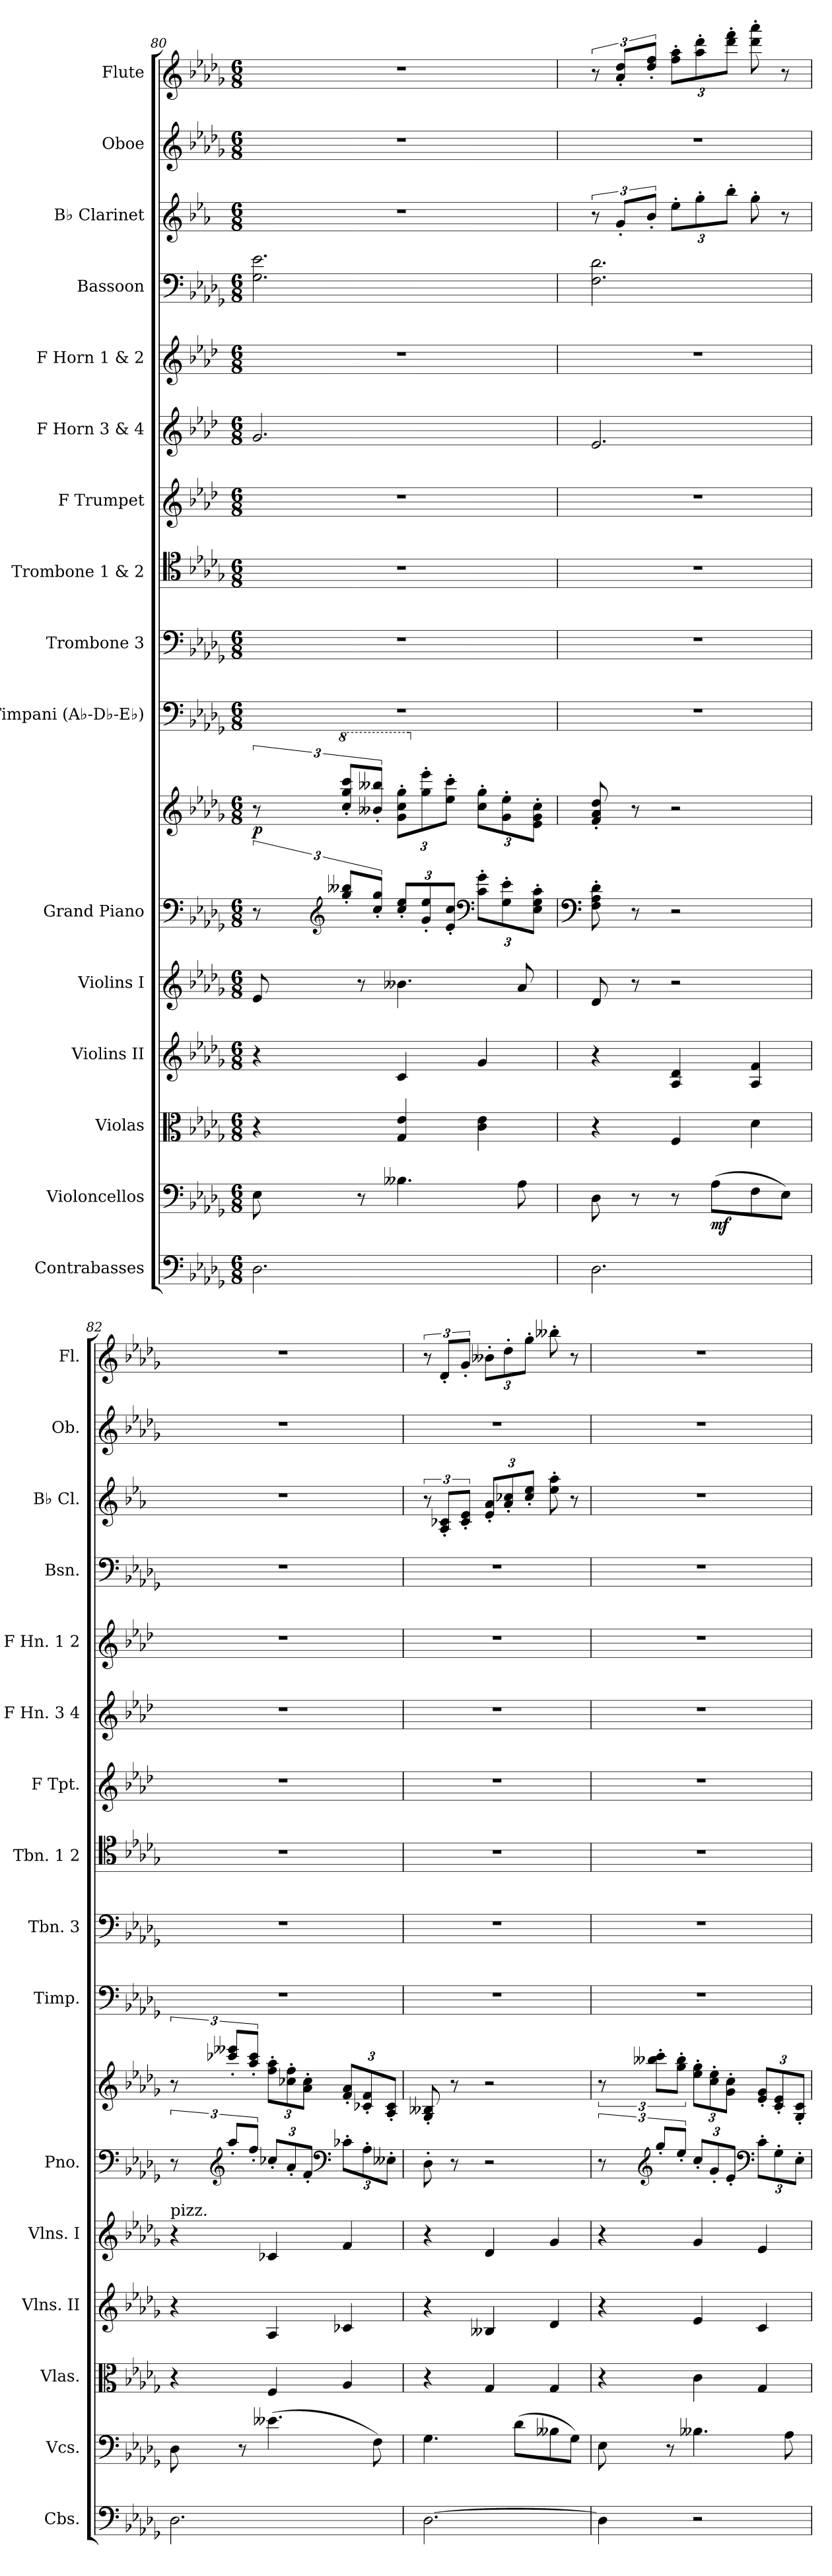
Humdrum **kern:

**kern	**kern	**dynam	**kern	**kern	**kern	**kern	**kern	**dynam	**kern	**kern	**kern	**kern	**kern	**kern	**kern	**kern	**kern	**kern
*part16	*part15	*part15	*part14	*part13	*part12	*part11	*part11	*part11	*part10	*part9	*part8	*part7	*part6	*part5	*part4	*part3	*part2	*part1
*staff17	*staff16	*staff16	*staff15	*staff14	*staff13	*staff12	*staff11	*staff11/12	*staff10	*staff9	*staff8	*staff7	*staff6	*staff5	*staff4	*staff3	*staff2	*staff1
*I"Contrabasses	*I"Violoncellos	*	*I"Violas	*I"Violins II	*I"Violins I	*I"Grand Piano	*	*	*I"Timpani (A♭-D♭-E♭)	*I"Trombone 3	*I"Trombone 1 &amp; 2	*I"F Trumpet	*I"F Horn 3 &amp; 4	*I"F Horn 1 &amp; 2	*I"Bassoon	*I"B♭ Clarinet	*I"Oboe	*I"Flute
*I'Cbs.	*I'Vcs.	*	*I'Vlas.	*I'Vlns. II	*I'Vlns. I	*I'Pno.	*	*	*I'Timp.	*I'Tbn. 3	*I'Tbn. 1 2	*I'F Tpt.	*I'F Hn. 3 4	*I'F Hn. 1 2	*I'Bsn.	*I'B♭ Cl.	*I'Ob.	*I'Fl.
*clefF4	*clefF4	*	*clefC3	*clefG2	*clefG2	*clefF4	*clefG2	*	*clefF4	*clefF4	*clefC4	*clefG2	*clefG2	*clefG2	*clefF4	*clefG2	*clefG2	*clefG2
*ITrd7c12	*	*	*	*	*	*	*	*	*	*	*	*ITrd-3c-5	*ITrd4c7	*ITrd4c7	*	*ITrd1c2	*	*
*k[b-e-a-d-g-]	*k[b-e-a-d-g-]	*	*k[b-e-a-d-g-]	*k[b-e-a-d-g-]	*k[b-e-a-d-g-]	*k[b-e-a-d-g-]	*k[b-e-a-d-g-]	*	*k[b-e-a-d-g-]	*k[b-e-a-d-g-]	*k[b-e-a-d-g-]	*k[b-e-a-d-g-]	*k[b-e-a-d-g-]	*k[b-e-a-d-g-]	*k[b-e-a-d-g-]	*k[b-e-a-d-g-]	*k[b-e-a-d-g-]	*k[b-e-a-d-g-]
*M6/8	*M6/8	*	*M6/8	*M6/8	*M6/8	*M6/8	*M6/8	*	*M6/8	*M6/8	*M6/8	*M6/8	*M6/8	*M6/8	*M6/8	*M6/8	*M6/8	*M6/8
=80	=80	=80	=80	=80	=80	=80	=80	=80	=80	=80	=80	=80	=80	=80	=80	=80	=80	=80
!	!	!	!	!	!	!	!	!LO:DY:b	!	!	!	!	!	!	!	!	!	!
2.DD-\	8E-\	.	4r	4r	8e-/	12r	12r	p	2.r	2.r	2.r	2.r	2.c/	2.r	2.G-\ 2.e-\	2.r	2.r	2.r
*	*	*	*	*	*	*clefG2	*	*	*	*	*	*	*	*	*	*	*	*
*	*	*	*	*	*	*	*8va	*	*	*	*	*	*	*	*	*	*	*
.	.	.	.	.	.	12gg-/' 12bb--X/'L	12ccc/' 12ggg-/' 12cccc/'L	.	.	.	.	.	.	.	.	.	.	.
.	8r	.	.	.	8r	.	.	.	.	.	.	.	.	.	.	.	.	.
.	.	.	.	.	.	12cc/' 12gg-/'J	12bb--X/' 12bbb--X/'J	.	.	.	.	.	.	.	.	.	.	.
*	*	*	*	*	*	*Xbrackettup	*Xbrackettup	*	*	*	*	*	*	*	*	*	*	*
.	4.B--X\	.	4G-/ 4e-/	4c/	4.b--X\	12cc/' 12ee-/'L	12gg-\' 12ccc\' 12ggg-\'L	.	.	.	.	.	.	.	.	.	.	.
*	*	*	*	*	*	*	*X8va	*	*	*	*	*	*	*	*	*	*	*
.	.	.	.	.	.	12g-/' 12ee-/'	12gg-\' 12eee-\'	.	.	.	.	.	.	.	.	.	.	.
.	.	.	.	.	.	12e-/' 12cc/'J	12ee-\' 12ccc\'J	.	.	.	.	.	.	.	.	.	.	.
*	*	*	*	*	*	*clefF4	*	*	*	*	*	*	*	*	*	*	*	*
.	.	.	4c\ 4e-\	4g-/	.	12c\' 12g-\'L	12cc\' 12gg-\'L	.	.	.	.	.	.	.	.	.	.	.
.	.	.	.	.	.	12G-\' 12e-\'	12g-\' 12ee-\'	.	.	.	.	.	.	.	.	.	.	.
.	8A-\	.	.	.	8a-/	.	.	.	.	.	.	.	.	.	.	.	.	.
.	.	.	.	.	.	12E-\' 12G-\' 12c\'J	12e-\' 12g-\' 12cc\'J	.	.	.	.	.	.	.	.	.	.	.
=81	=81	=81	=81	=81	=81	=81	=81	=81	=81	=81	=81	=81	=81	=81	=81	=81	=81	=81
*	*	*	*	*	*	*clefF4	*	*	*	*	*	*	*	*	*	*	*	*
2.DD-\	8D-\	.	4r	4r	8d-/	8F\' 8A-\' 8d-\'	8f/' 8a-/' 8dd-/'	.	2.r	2.r	2.r	2.r	2.A-/	2.r	2.F\ 2.d-\	12r	2.r	12r
.	.	.	.	.	.	.	.	.	.	.	.	.	.	.	.	12f'/L	.	12a-/' 12dd-/'L
.	8r	.	.	.	8r	8r	8r	.	.	.	.	.	.	.	.	.	.	.
.	.	.	.	.	.	.	.	.	.	.	.	.	.	.	.	12a-'/J	.	12dd-/' 12ff/'J
*	*	*	*	*	*	*	*	*	*	*	*	*	*	*	*	*Xbrackettup	*	*Xbrackettup
.	8r	.	4F/	4A-/ 4d-/	2r	2r	2r	.	.	.	.	.	.	.	.	12dd-'\L	.	12ff\' 12aa-\'L
.	.	.	.	.	.	.	.	.	.	.	.	.	.	.	.	12ff'\	.	12aa-\' 12ddd-\'
!	!	!LO:DY:b	!	!	!	!	!	!	!	!	!	!	!	!	!	!	!	!
.	(>8A-\L	mf	.	.	.	.	.	.	.	.	.	.	.	.	.	.	.	.
.	.	.	.	.	.	.	.	.	.	.	.	.	.	.	.	12aa-'\J	.	12ddd-\' 12fff\'J
.	8F\	.	4d-\	4A-/ 4f/	.	.	.	.	.	.	.	.	.	.	.	8ff'\	.	8ddd-\' 8aaa-\'
.	8E-\J)	.	.	.	.	.	.	.	.	.	.	.	.	.	.	8r	.	8r
!!LO:PB:g=z
=82	=82	=82	=82	=82	=82	=82	=82	=82	=82	=82	=82	=82	=82	=82	=82	=82	=82	=82
*	*	*	*	*	*	*brackettup	*brackettup	*	*	*	*	*	*	*	*	*	*	*
!	!	!	!	!	!LO:TX:a:t=pizz.	!	!	!	!	!	!	!	!	!	!	!	!	!
2.DD-\	8D-\	.	4r	4r	4r	12r	12r	.	2.r	2.r	2.r	2.r	2.r	2.r	2.r	2.r	2.r	2.r
*	*	*	*	*	*	*clefG2	*	*	*	*	*	*	*	*	*	*	*	*
.	.	.	.	.	.	12aa-'/L	12ccc-X/' 12eee--X/'L	.	.	.	.	.	.	.	.	.	.	.
.	8r	.	.	.	.	.	.	.	.	.	.	.	.	.	.	.	.	.
.	.	.	.	.	.	12ff'/J	12aa-/' 12ccc-/'J	.	.	.	.	.	.	.	.	.	.	.
*	*	*	*	*	*	*Xbrackettup	*Xbrackettup	*	*	*	*	*	*	*	*	*	*	*
.	(>4.e--X\	.	4F/	4A-/	4c-X/	12cc-X'/L	12ff\' 12aa-\'L	.	.	.	.	.	.	.	.	.	.	.
.	.	.	.	.	.	12a-'/	12cc-X\' 12ff\'	.	.	.	.	.	.	.	.	.	.	.
.	.	.	.	.	.	12f'/J	12a-\' 12cc-\'J	.	.	.	.	.	.	.	.	.	.	.
*	*	*	*	*	*	*clefF4	*	*	*	*	*	*	*	*	*	*	*	*
.	.	.	4A-/	4c-X/	4f/	12c-X'\L	12f/' 12a-/'L	.	.	.	.	.	.	.	.	.	.	.
.	.	.	.	.	.	12A-'\	12c-X/' 12f/'	.	.	.	.	.	.	.	.	.	.	.
.	8F\)	.	.	.	.	.	.	.	.	.	.	.	.	.	.	.	.	.
.	.	.	.	.	.	12E--X'\J	12A-/' 12c-/'J	.	.	.	.	.	.	.	.	.	.	.
=83	=83	=83	=83	=83	=83	=83	=83	=83	=83	=83	=83	=83	=83	=83	=83	=83	=83	=83
*	*	*	*	*	*	*	*	*	*	*	*	*	*	*	*	*brackettup	*	*brackettup
[2.DD-\	4.G-\	.	4r	4r	4r	8D-'\	8G-/' 8B--X/'	.	2.r	2.r	2.r	2.r	2.r	2.r	2.r	12r	2.r	12r
.	.	.	.	.	.	.	.	.	.	.	.	.	.	.	.	12G-/' 12B--X/'L	.	12d-'/L
.	.	.	.	.	.	8r	8r	.	.	.	.	.	.	.	.	.	.	.
.	.	.	.	.	.	.	.	.	.	.	.	.	.	.	.	12B--/' 12d-/'J	.	12g-'/J
*	*	*	*	*	*	*	*	*	*	*	*	*	*	*	*	*Xbrackettup	*	*Xbrackettup
.	.	.	4G-/	4B--X/	4d-/	2r	2r	.	.	.	.	.	.	.	.	12d-/' 12g-/'L	.	12b--X'\L
.	.	.	.	.	.	.	.	.	.	.	.	.	.	.	.	12g-/' 12b--X/'	.	12dd-'\
.	(>8d-\L	.	.	.	.	.	.	.	.	.	.	.	.	.	.	.	.	.
.	.	.	.	.	.	.	.	.	.	.	.	.	.	.	.	12b--/' 12dd-/'J	.	12gg-'\J
.	8B--X\	.	4G-/	4d-/	4g-/	.	.	.	.	.	.	.	.	.	.	8dd-\' 8gg-\'	.	8bb--X'\
.	8G-\J)	.	.	.	.	.	.	.	.	.	.	.	.	.	.	8r	.	8r
=84	=84	=84	=84	=84	=84	=84	=84	=84	=84	=84	=84	=84	=84	=84	=84	=84	=84	=84
*	*	*	*	*	*	*brackettup	*brackettup	*	*	*	*	*	*	*	*	*	*	*
4DD-\]	8E-\	.	4r	4r	4r	12r	12r	.	2.r	2.r	2.r	2.r	2.r	2.r	2.r	2.r	2.r	2.r
*	*	*	*	*	*	*clefG2	*	*	*	*	*	*	*	*	*	*	*	*
.	.	.	.	.	.	12gg-'/L	12bb--X\' 12ccc\'L	.	.	.	.	.	.	.	.	.	.	.
.	8r	.	.	.	.	.	.	.	.	.	.	.	.	.	.	.	.	.
.	.	.	.	.	.	12ee-'/J	12gg-\' 12bb--\'J	.	.	.	.	.	.	.	.	.	.	.
*	*	*	*	*	*	*Xbrackettup	*Xbrackettup	*	*	*	*	*	*	*	*	*	*	*
2r	4.B--X\	.	4c\	4e-/	4g-/	12cc'/L	12ee-\' 12gg-\'L	.	.	.	.	.	.	.	.	.	.	.
.	.	.	.	.	.	12g-'/	12cc\' 12ee-\'	.	.	.	.	.	.	.	.	.	.	.
.	.	.	.	.	.	12e-'/J	12g-\' 12cc\'J	.	.	.	.	.	.	.	.	.	.	.
*	*	*	*	*	*	*clefF4	*	*	*	*	*	*	*	*	*	*	*	*
.	.	.	4G-/	4c/	4e-/	12c'\L	12e-/' 12g-/'L	.	.	.	.	.	.	.	.	.	.	.
.	.	.	.	.	.	12G-'\	12c/' 12e-/'	.	.	.	.	.	.	.	.	.	.	.
.	8A-\	.	.	.	.	.	.	.	.	.	.	.	.	.	.	.	.	.
.	.	.	.	.	.	12E-'\J	12G-/' 12c/'J	.	.	.	.	.	.	.	.	.	.	.
=	=	=	=	=	=	=	=	=	=	=	=	=	=	=	=	=	=	=
*-	*-	*-	*-	*-	*-	*-	*-	*-	*-	*-	*-	*-	*-	*-	*-	*-	*-	*-
